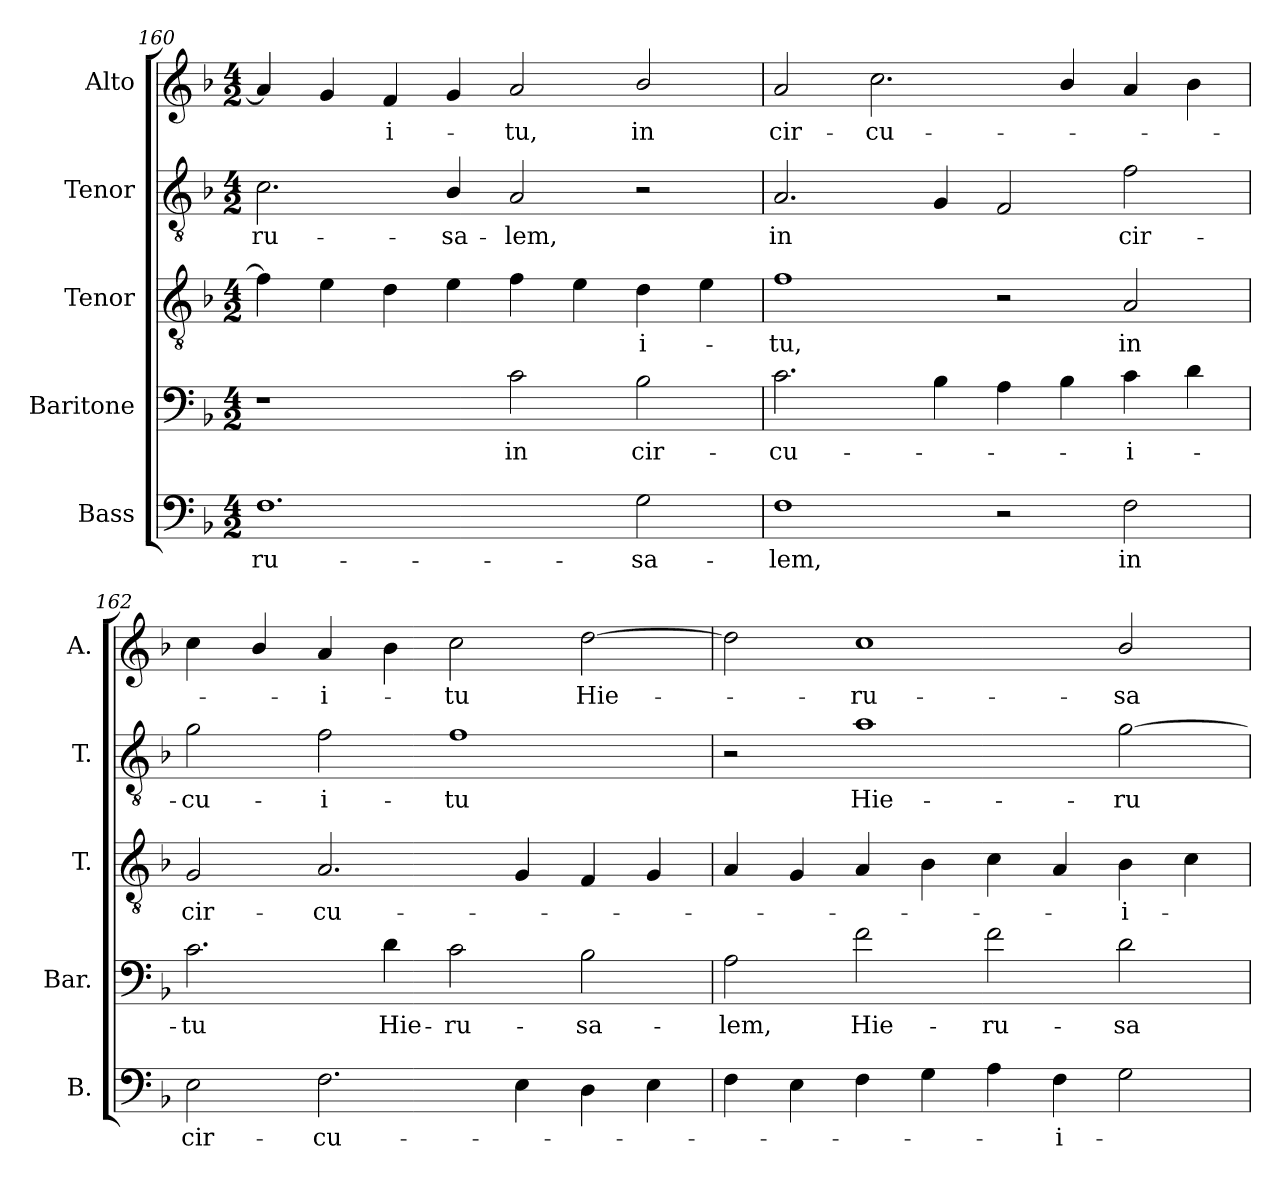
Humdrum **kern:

**kern	**text	**kern	**text	**kern	**text	**kern	**text	**kern	**text
*part5	*part5	*part4	*part4	*part3	*part3	*part2	*part2	*part1	*part1
*staff5	*staff5	*staff4	*staff4	*staff3	*staff3	*staff2	*staff2	*staff1	*staff1
*I"Bass	*	*I"Baritone	*	*I"Tenor	*	*I"Tenor	*	*I"Alto	*
*I'B.	*	*I'Bar.	*	*I'T.	*	*I'T.	*	*I'A.	*
*clefF4	*	*clefF4	*	*clefGv2	*	*clefGv2	*	*clefG2	*
*	*	*	*	*ITrd7c12	*	*ITrd7c12	*	*	*
*k[b-]	*	*k[b-]	*	*k[b-]	*	*k[b-]	*	*k[b-]	*
*F:	*	*F:	*	*F:	*	*F:	*	*F:	*
*M4/2	*	*M4/2	*	*M4/2	*	*M4/2	*	*M4/2	*
=160	=160	=160	=160	=160	=160	=160	=160	=160	=160
!	!LO:LY:b:color=#000000	!	!	!	!	!	!	!	!
!	!	!	!	!	!	!	!LO:LY:b:color=#000000	!	!
1.Fi	-ru-	1r	.	4Fi\]	.	2.Ci\	-ru-	4ai/]	.
.	.	.	.	4Ei\	.	.	.	4gi/	.
!	!	!	!	!	!	!	!	!	!LO:LY:b:color=#000000
.	.	.	.	4Di\	.	.	.	4fi/	-i-
!	!	!	!	!	!	!	!LO:LY:b:color=#000000	!	!
.	.	.	.	4Ei\	.	4BB-i/	-sa-	4gi/	.
!	!	!	!LO:LY:b:color=#000000	!	!	!	!	!	!
!	!	!	!	!	!	!	!LO:LY:b:color=#000000	!	!
!	!	!	!	!	!	!	!	!	!LO:LY:b:color=#000000
.	.	2ci\	in	4Fi\	.	2AAi/	-lem,	2ai/	-tu,
.	.	.	.	4Ei\	.	.	.	.	.
!	!LO:LY:b:color=#000000	!	!	!	!	!	!	!	!
!	!	!	!LO:LY:b:color=#000000	!	!	!	!	!	!
!	!	!	!	!	!LO:LY:b:color=#000000	!	!	!	!
!	!	!	!	!	!	!	!	!	!LO:LY:b:color=#000000
2Gi\	-sa-	2B-i\	cir-	4Di\	-i-	2r	.	2b-i/	in
.	.	.	.	4Ei\	.	.	.	.	.
=161	=161	=161	=161	=161	=161	=161	=161	=161	=161
!	!LO:LY:b:color=#000000	!	!	!	!	!	!	!	!
!	!	!	!LO:LY:b:color=#000000	!	!	!	!	!	!
!	!	!	!	!	!LO:LY:b:color=#000000	!	!	!	!
!	!	!	!	!	!	!	!LO:LY:b:color=#000000	!	!
!	!	!	!	!	!	!	!	!	!LO:LY:b:color=#000000
1Fi	-lem,	2.ci\	-cu-	1Fi	-tu,	2.AAi/	in	2ai/	cir-
!	!	!	!	!	!	!	!	!	!LO:LY:b:color=#000000
.	.	.	.	.	.	.	.	2.cci\	-cu-
.	.	4B-i\	.	.	.	4GGi/	.	.	.
2r	.	4Ai\	.	2r	.	2FFi/	.	.	.
.	.	4B-i\	.	.	.	.	.	4b-i/	.
!	!LO:LY:b:color=#000000	!	!	!	!	!	!	!	!
!	!	!	!LO:LY:b:color=#000000	!	!	!	!	!	!
!	!	!	!	!	!LO:LY:b:color=#000000	!	!	!	!
!	!	!	!	!	!	!	!LO:LY:b:color=#000000	!	!
2Fi\	in	4ci\	-i-	2AAi/	in	2Fi\	cir-	4ai/	.
.	.	4di\	.	.	.	.	.	4b-i\	.
=162	=162	=162	=162	=162	=162	=162	=162	=162	=162
!	!LO:LY:b:color=#000000	!	!	!	!	!	!	!	!
!	!	!	!LO:LY:b:color=#000000	!	!	!	!	!	!
!	!	!	!	!	!LO:LY:b:color=#000000	!	!	!	!
!	!	!	!	!	!	!	!LO:LY:b:color=#000000	!	!
2Ei\	cir-	2.ci\	-tu	2GGi/	cir-	2Gi\	-cu-	4cci\	.
.	.	.	.	.	.	.	.	4b-i/	.
!	!LO:LY:b:color=#000000	!	!	!	!	!	!	!	!
!	!	!	!	!	!LO:LY:b:color=#000000	!	!	!	!
!	!	!	!	!	!	!	!LO:LY:b:color=#000000	!	!
!	!	!	!	!	!	!	!	!	!LO:LY:b:color=#000000
2.Fi\	-cu-	.	.	2.AAi/	-cu-	2Fi\	-i-	4ai/	-i-
!	!	!	!LO:LY:b:color=#000000	!	!	!	!	!	!
.	.	4di\	Hie-	.	.	.	.	4b-i\	.
!	!	!	!LO:LY:b:color=#000000	!	!	!	!	!	!
!	!	!	!	!	!	!	!LO:LY:b:color=#000000	!	!
!	!	!	!	!	!	!	!	!	!LO:LY:b:color=#000000
.	.	2ci\	-ru-	.	.	1Fi	-tu	2cci\	-tu
4Ei\	.	.	.	4GGi/	.	.	.	.	.
!	!	!	!LO:LY:b:color=#000000	!	!	!	!	!	!
!	!	!	!	!	!	!	!	!	!LO:LY:b:color=#000000
4Di\	.	2B-i\	-sa-	4FFi/	.	.	.	[2ddi\	Hie-
4Ei\	.	.	.	4GGi/	.	.	.	.	.
=163	=163	=163	=163	=163	=163	=163	=163	=163	=163
!	!	!	!LO:LY:b:color=#000000	!	!	!	!	!	!
4Fi\	.	2Ai\	-lem,	4AAi/	.	2r	.	2ddi\]	.
4Ei\	.	.	.	4GGi/	.	.	.	.	.
!	!	!	!LO:LY:b:color=#000000	!	!	!	!	!	!
!	!	!	!	!	!	!	!LO:LY:b:color=#000000	!	!
!	!	!	!	!	!	!	!	!	!LO:LY:b:color=#000000
4Fi\	.	2fi\	Hie-	4AAi/	.	1Ai	Hie-	1cci	-ru-
4Gi\	.	.	.	4BB-i\	.	.	.	.	.
!	!	!	!LO:LY:b:color=#000000	!	!	!	!	!	!
4Ai\	.	2fi\	-ru-	4Ci\	.	.	.	.	.
!	!LO:LY:b:color=#000000	!	!	!	!	!	!	!	!
4Fi\	-i-	.	.	4AAi/	.	.	.	.	.
!	!	!	!LO:LY:b:color=#000000	!	!	!	!	!	!
!	!	!	!	!	!LO:LY:b:color=#000000	!	!	!	!
!	!	!	!	!	!	!	!LO:LY:b:color=#000000	!	!
!	!	!	!	!	!	!	!	!	!LO:LY:b:color=#000000
2Gi\	.	2di\	-sa-	4BB-i\	-i-	[2Gi\	-ru-	2b-i/	-sa-
.	.	.	.	4Ci\	.	.	.	.	.
=	=	=	=	=	=	=	=	=	=
*-	*-	*-	*-	*-	*-	*-	*-	*-	*-
